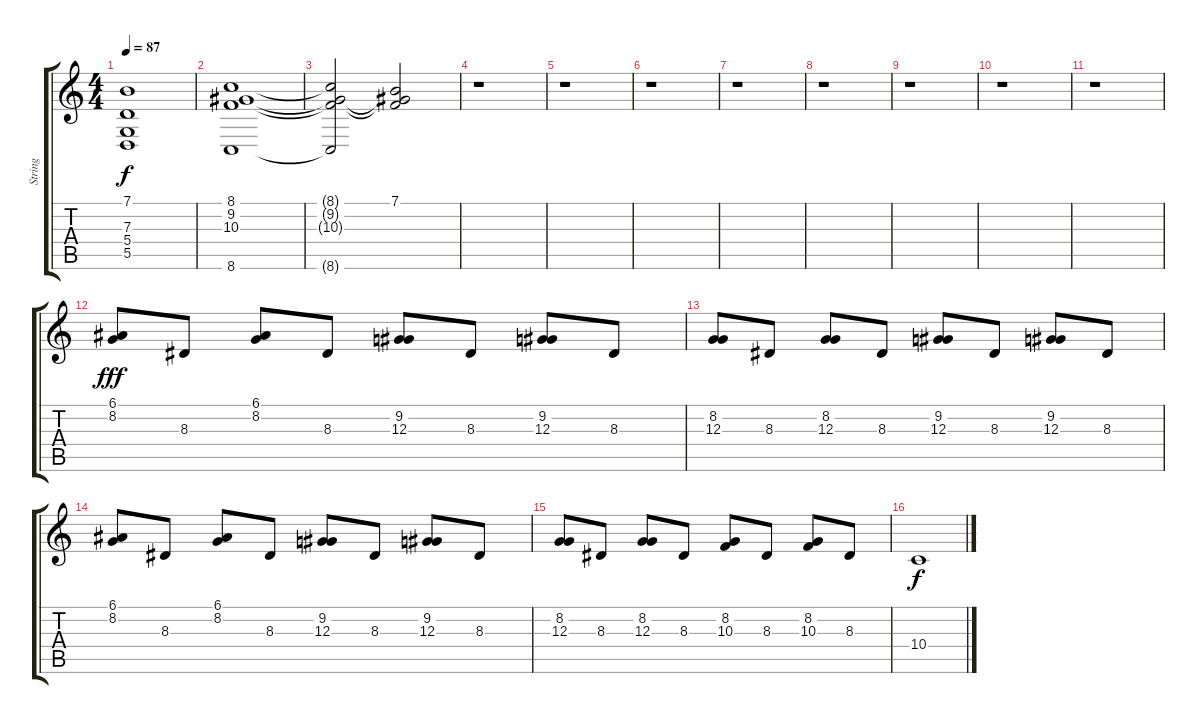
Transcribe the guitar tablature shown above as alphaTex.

\track ("String" "String") {instrument synthstrings2}
\staff {score tabs}
\tuning (E4 B3 G3 D3 A2 E2) {hide}
\ts (4 4)
\tempo 87
\clef g2
\ks c
(7.1 7.3 5.4 5.5).1{dy f} |
(8.1 9.2 10.3 8.6).1 |
(8.1{t} 9.2{t} 10.3{t} 8.6{t}).2 (7.1 9.2{t} 10.3{t}).2 |
r.1 |
r.1 |
r.1 |
r.1 |
r.1 |
r.1 |
r.1 |
r.1 |
(6.1 8.2).8{dy fff} 8.3.8 (6.1 8.2).8 8.3.8 (9.2 12.3).8 8.3.8 (9.2 12.3).8 8.3.8 |
(8.2 12.3).8 8.3.8 (8.2 12.3).8 8.3.8 (9.2 12.3).8 8.3.8 (9.2 12.3).8 8.3.8 |
(6.1 8.2).8 8.3.8 (6.1 8.2).8 8.3.8 (9.2 12.3).8 8.3.8 (9.2 12.3).8 8.3.8 |
(8.2 12.3).8 8.3.8 (8.2 12.3).8 8.3.8 (8.2 10.3).8 8.3.8 (8.2 10.3).8 8.3.8 |
10.4.1{dy f}
